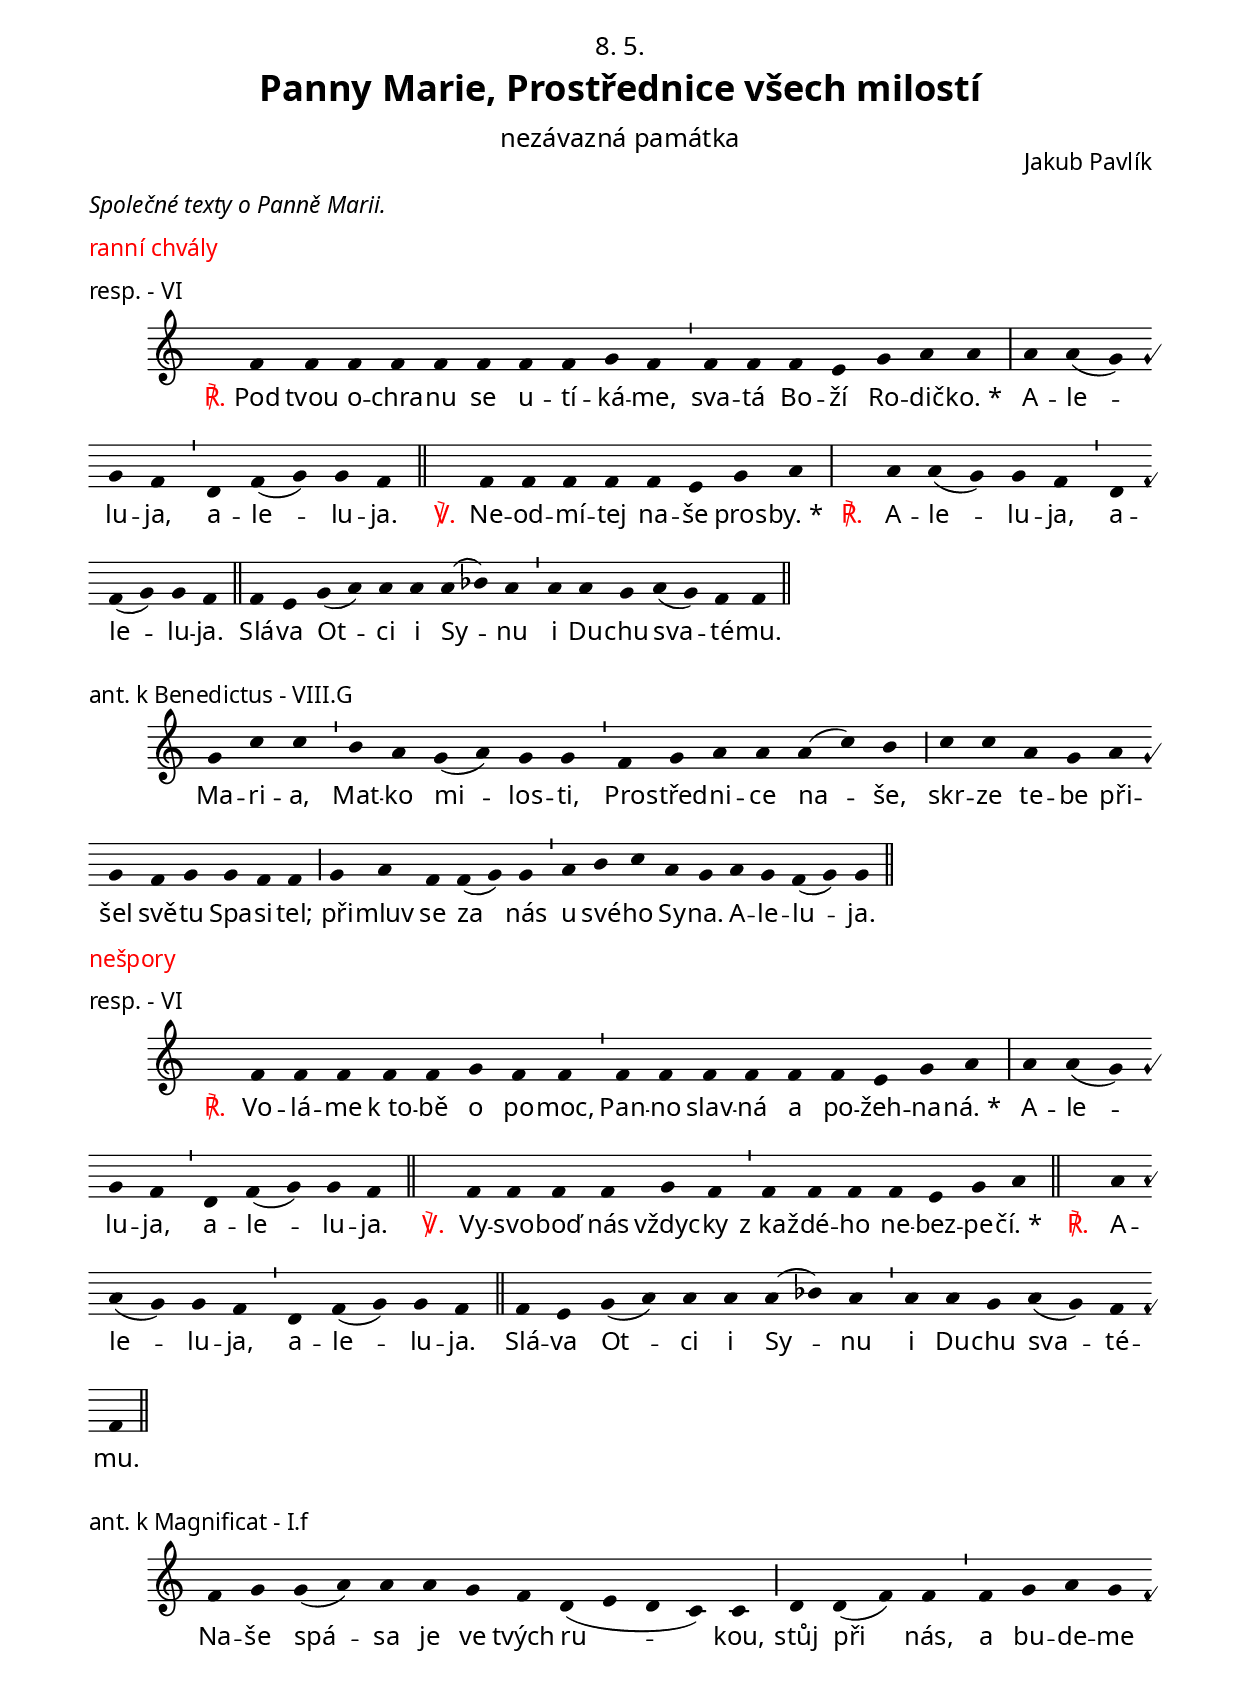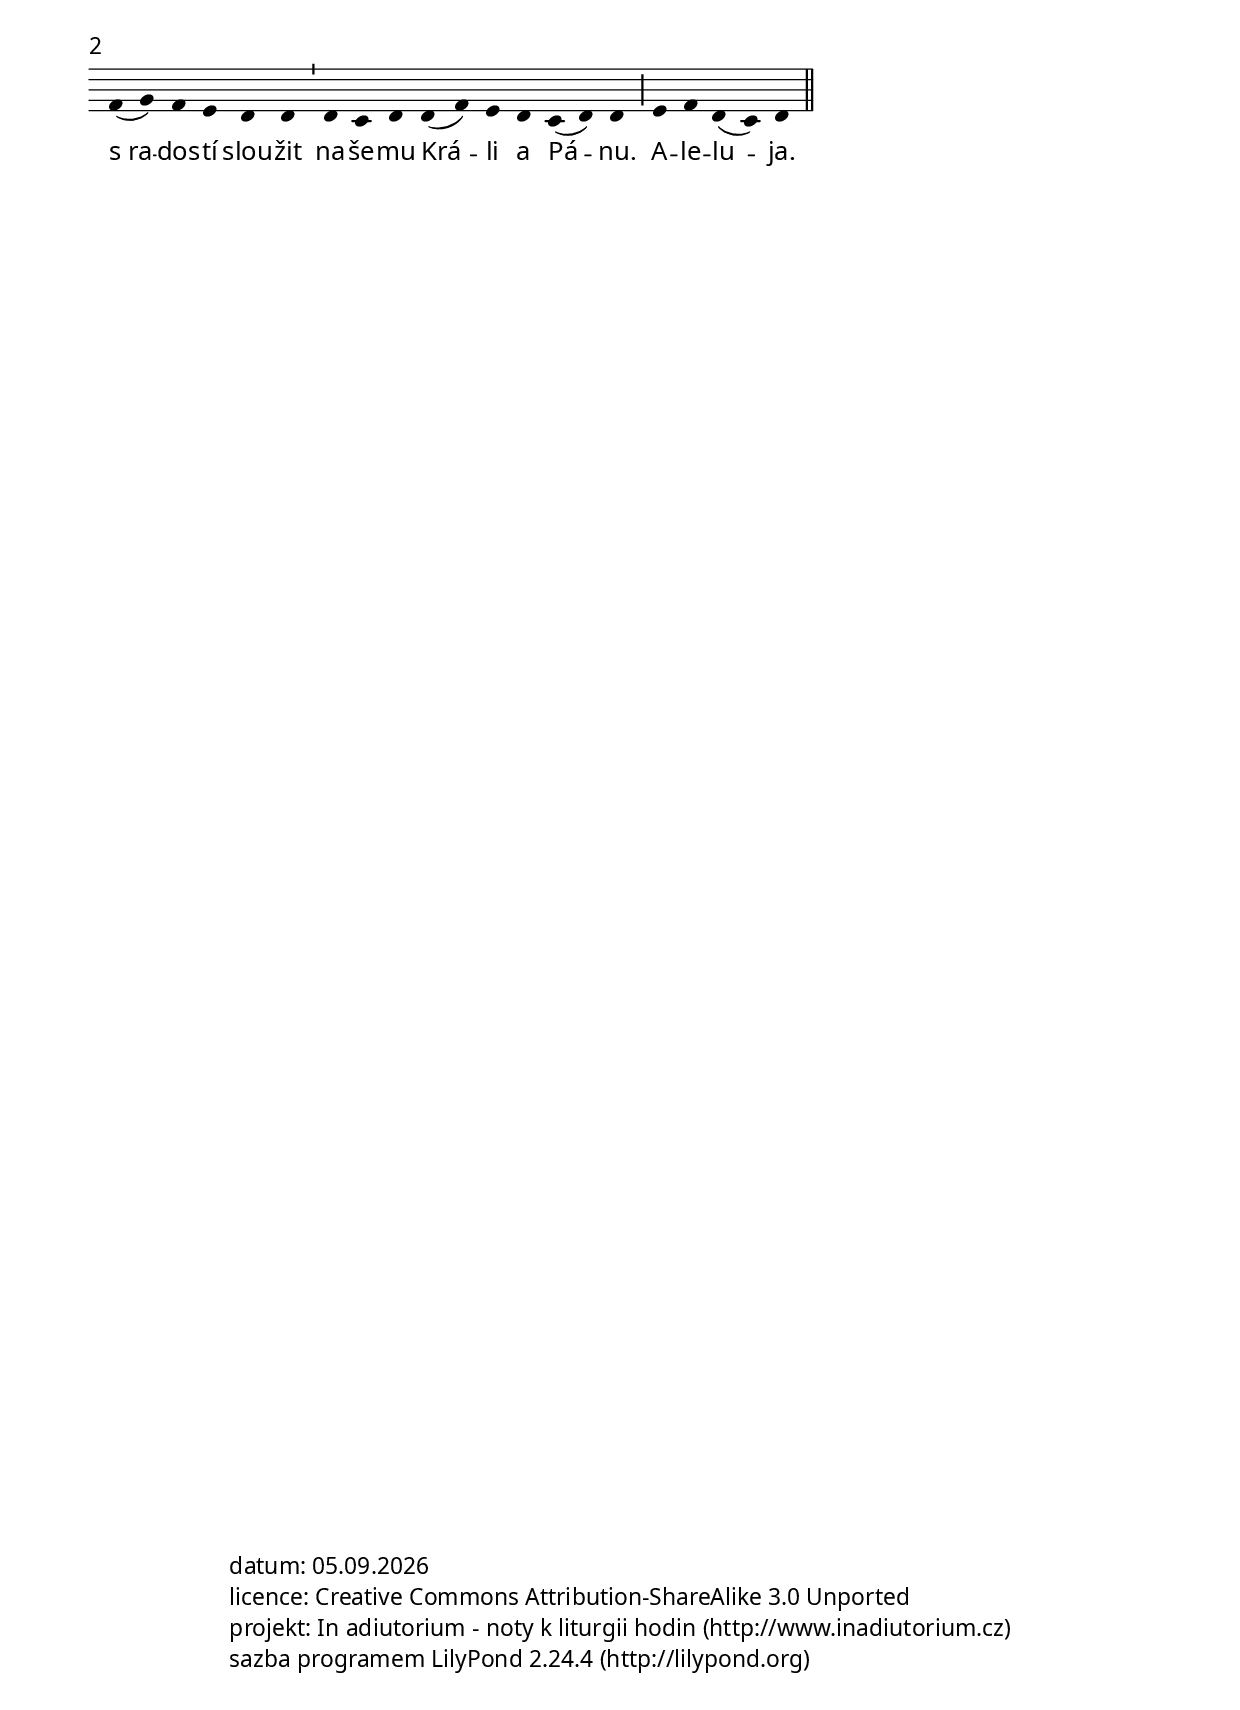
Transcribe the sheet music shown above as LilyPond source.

\version "2.19.16"

\include "../spolecne.ly"
\include "../dilyresponsorii.ly"

\header {
  title = \markup\titleSvatek
            "Panny Marie, Prostřednice všech milostí"
            "nezávazná památka"
            "8. 5."
  composer = "Jakub Pavlík"
}

\markup\communia #'(#:maria)

\markup {\nadpisHodinka {"ranní chvály"}}

\score {
  \relative c' {
    \choralniRezim

    % R
    \neviditelna f
    f4 f f f f f f f g f \barMin
    f f f e g a a \barMax
    \respVIalelujaResponsum \barFinalis
    % V
    \neviditelna f
    f4 f f f f e g a \barMax
    % R
    \neviditelna a
    \respVIalelujaResponsum \barFinalis
    % Slava
    \respVIalelujaDoxologie \barFinalis
  }
  \addlyrics {
    \Response Pod tvou o -- chra -- nu se u -- tí -- ká -- me,
    sva -- tá Bo -- ží Ro -- dič -- ko._*
    \textRespAleluja
    \Verse Ne -- od -- mí -- tej na -- še pros -- by._*
    \Response \textRespAleluja
    \textRespDoxologie
  }
  \header {
    quid = "resp."
    modus = "VI"
    id = "rch-r"
    piece = \markup {\sestavTitulekResp}
  }
}

\score {
  \relative c'' {
    \choralniRezim
    g4 c c \barMin
    b a g( a) g g \barMin
    f g a a a( c) b \barMaior
    c c a g
    a g f g g f f \barMaior
    g a f f( g) g \barMin
    a b c a g
    a g f( g) g \barFinalis
  }
  \addlyrics {
    Ma -- ri -- a,
    Mat -- ko mi -- los -- ti,
    Pro -- střed -- ni -- ce na -- še,
    skr -- ze te -- be
    při -- šel svě -- tu Spa -- si -- tel;
    při -- mluv se za nás
    u své -- ho Sy -- na.
    A -- le -- lu -- ja.
  }
  \header {
    quid = "ant. k Benedictus"
    modus = "VIII"
    differentia = "G"
    psalmus = ""
    id = "rch-aben"
    piece = \markup {\sestavTitulekBezZalmu}
  }
}

\markup {\nadpisHodinka {"nešpory"}}

\score {
  \relative c' {
    \choralniRezim

    % R
    \neviditelna f
    f4 f f f f g f f \barMin
    f f f f f f e g a \barMax
    \respVIalelujaResponsum \barFinalis
    % V
    \neviditelna f
    f4 f f f g f \barMin
    f f f f e g a \barFinalis
    % R
    \neviditelna a
    \respVIalelujaResponsum \barFinalis
    % Slava
    \respVIalelujaDoxologie \barFinalis
  }
  \addlyrics {
    \Response Vo -- lá -- me k_to -- bě o po -- moc,
    Pan -- no slav -- ná a po -- žeh -- na -- ná._*
    \textRespAleluja
    \Verse Vy -- svo -- boď nás vždyc -- ky
    z_kaž -- dé -- ho ne -- bez -- pe -- čí._*
    \Response \textRespAleluja
    \textRespDoxologie
  }
  \header {
    quid = "resp."
    modus = "VI"
    id = "ne-r"
    piece = \markup {\sestavTitulekResp}
  }
}

\score {
  \relative c' {
    \choralniRezim
    f4 g g( a) a a g f d( e d c) c \barMaior
    d d( f) f \barMin
    f g a g f( g) f e d d \barMin
    d c d d( f) e d c( d) d \barMaior
    e f d( c) d \barFinalis
  }
  \addlyrics {
    Na -- še spá -- sa je ve tvých ru -- kou,
    stůj při nás,
    a bu -- de -- me s_ra -- dos -- tí slou -- žit
    na -- še -- mu Krá -- li a Pá -- nu.
    A -- le -- lu -- ja.
  }
  \header {
    quid = "ant. k Magnificat"
    modus = "I"
    differentia = "f"
    psalmus = ""
    id = "ne-amag"
    piece = \markup {\sestavTitulekBezZalmu}
  }
}